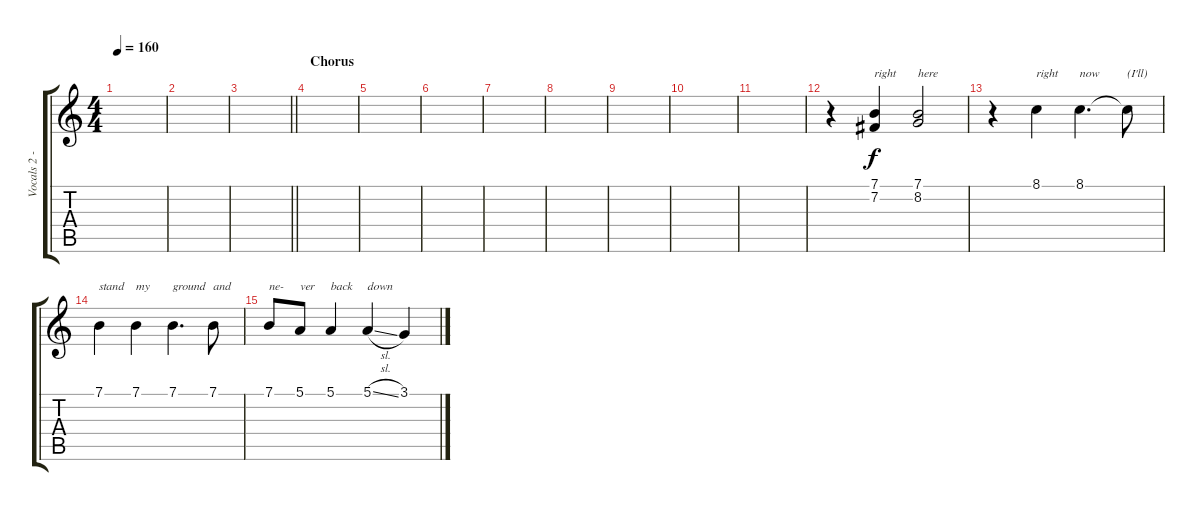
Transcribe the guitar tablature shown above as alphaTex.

\track ("Vocals 2 - Jen Ledger" "Vocals 2 -") {instrument lead1square}
\staff {score tabs}
\tuning (E4 B3 G3 D3 A2 E2) {hide}
\ts (4 4)
\tempo 160
\clef g2
\ks c
|
|
\barLineRight lightlight
|
\section ("" "Chorus")
|
|
|
|
|
|
|
|
r.4 (7.1 7.2).4{txt "right"} (7.1 8.2).2{txt "here"} |
r.4 8.1.4{txt "right"} 8.1.4{d txt "now"} 8.1{t}.8{txt "(I'll)"} |
7.1.4{txt "stand"} 7.1.4{txt "my"} 7.1.4{d txt "ground"} 7.1.8{txt "and"} |
7.1.8{txt "ne-"} 5.1.8{txt "ver"} 5.1.4{txt "back"} 5.1{sl}.4{txt "down"} 3.1.4
